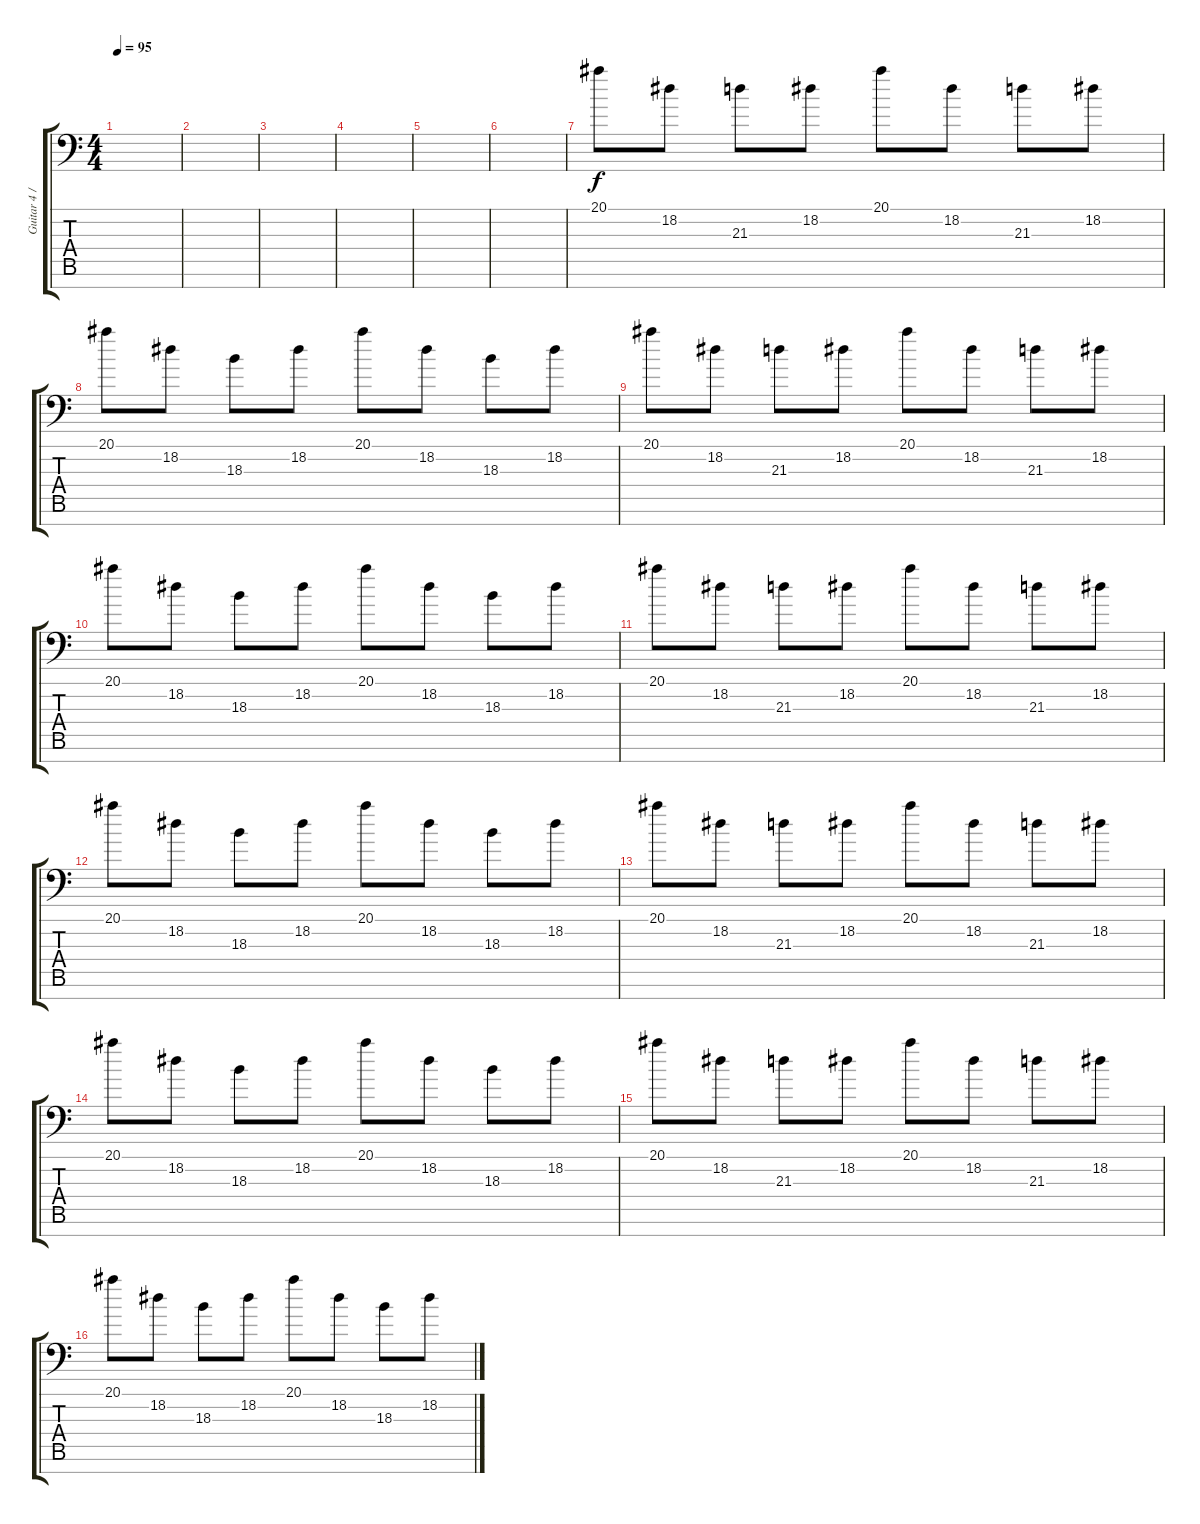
\track ("Guitar 4 / FX" "Guitar 4 /") {instrument fx1rain}
\staff {score tabs}
\tuning (D4 A3 F3 C3 G2 D2 A1) {hide}
\ts (4 4)
\tempo 95
\clef f4
\ks c
|
|
|
|
|
|
20.1.8{volume 9} 18.2.8 21.3.8 18.2.8 20.1.8 18.2.8 21.3.8 18.2.8 |
20.1.8 18.2.8 18.3.8 18.2.8 20.1.8 18.2.8 18.3.8 18.2.8 |
20.1.8{balance 8} 18.2.8 21.3.8 18.2.8 20.1.8 18.2.8 21.3.8 18.2.8 |
20.1.8 18.2.8 18.3.8 18.2.8 20.1.8 18.2.8 18.3.8 18.2.8 |
20.1.8 18.2.8 21.3.8 18.2.8 20.1.8 18.2.8 21.3.8 18.2.8 |
20.1.8 18.2.8 18.3.8 18.2.8 20.1.8 18.2.8 18.3.8 18.2.8 |
20.1.8 18.2.8 21.3.8 18.2.8 20.1.8 18.2.8 21.3.8 18.2.8 |
20.1.8 18.2.8 18.3.8 18.2.8 20.1.8 18.2.8 18.3.8 18.2.8 |
20.1.8 18.2.8 21.3.8 18.2.8 20.1.8 18.2.8 21.3.8 18.2.8 |
20.1.8 18.2.8 18.3.8 18.2.8 20.1.8 18.2.8 18.3.8 18.2.8
